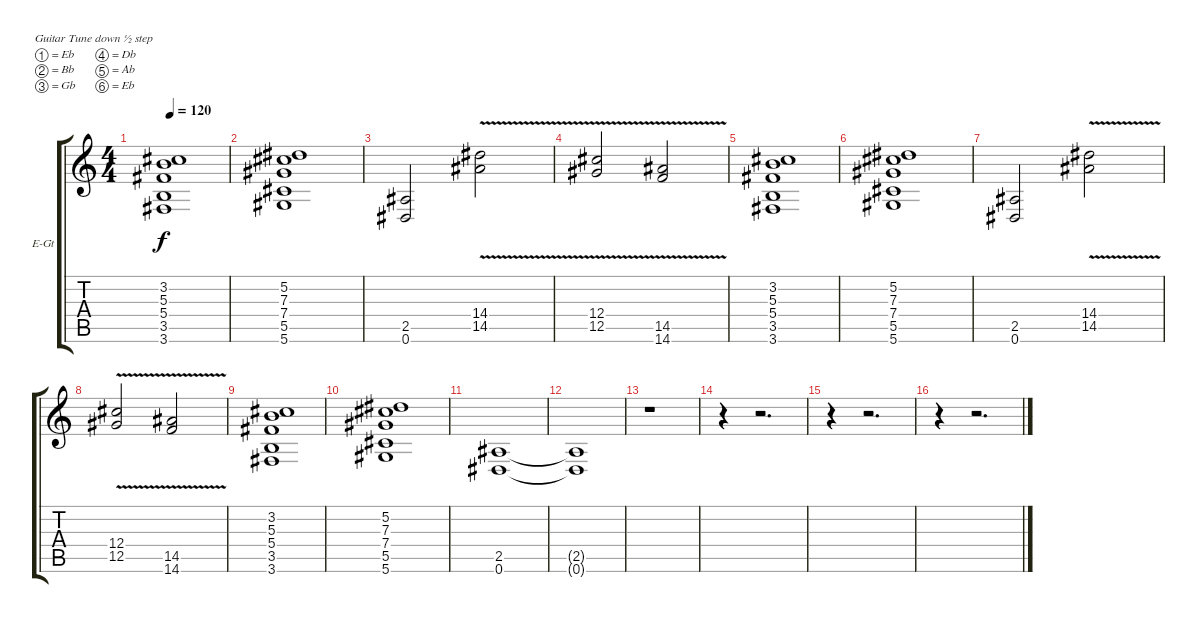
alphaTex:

\bracketExtendMode groupsimilarinstruments
\firstSystemTrackNameOrientation horizontal
\otherSystemsTrackNameOrientation horizontal
\track ("Guitar" "E-Gt") {instrument distortionguitar}
\staff {score tabs}
\tuning (Eb4 Bb3 Gb3 Db3 Ab2 Eb2)
\ts (4 4)
\tempo 120
\clef g2
\ks c
(3.2 5.3 5.4 3.5 3.6).1{dy f} |
(5.2 7.3 7.4 5.5 5.6).1 |
(2.5 0.6).2 (14.4{v} 14.5{v}).2 |
(12.4{v} 12.5{v}).2 (14.5{v} 14.6{v}).2 |
(3.2 5.3 5.4 3.5 3.6).1 |
(5.2 7.3 7.4 5.5 5.6).1 |
(2.5 0.6).2 (14.4{v} 14.5{v}).2 |
(12.4{v} 12.5{v}).2 (14.5{v} 14.6{v}).2 |
(3.2 5.3 5.4 3.5 3.6).1 |
(5.2 7.3 7.4 5.5 5.6).1 |
(2.5 0.6).1 |
(2.5{t} 0.6{t}).1 |
r.1 |
r.4 r.2{d} |
r.4 r.2{d} |
r.4 r.2{d}
